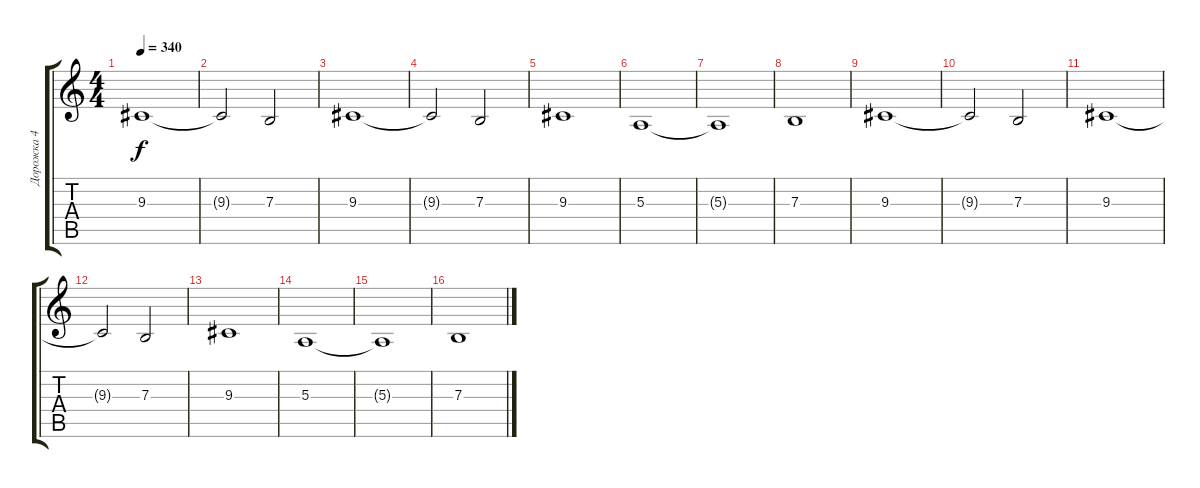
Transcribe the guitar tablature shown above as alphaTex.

\track ("Дорожка 4" "Дорожка 4") {instrument tremolostrings}
\staff {score tabs}
\tuning (Db4 Ab3 E3 B2 Gb2 Db2) {hide}
\ts (4 4)
\tempo 340
\clef g2
\ks c
9.3.1{dy f} |
9.3{t}.2 7.3.2 |
9.3.1 |
9.3{t}.2 7.3.2 |
9.3.1 |
5.3.1 |
5.3{t}.1 |
7.3.1 |
9.3.1 |
9.3{t}.2 7.3.2 |
9.3.1 |
9.3{t}.2 7.3.2 |
9.3.1 |
5.3.1 |
5.3{t}.1 |
7.3.1
